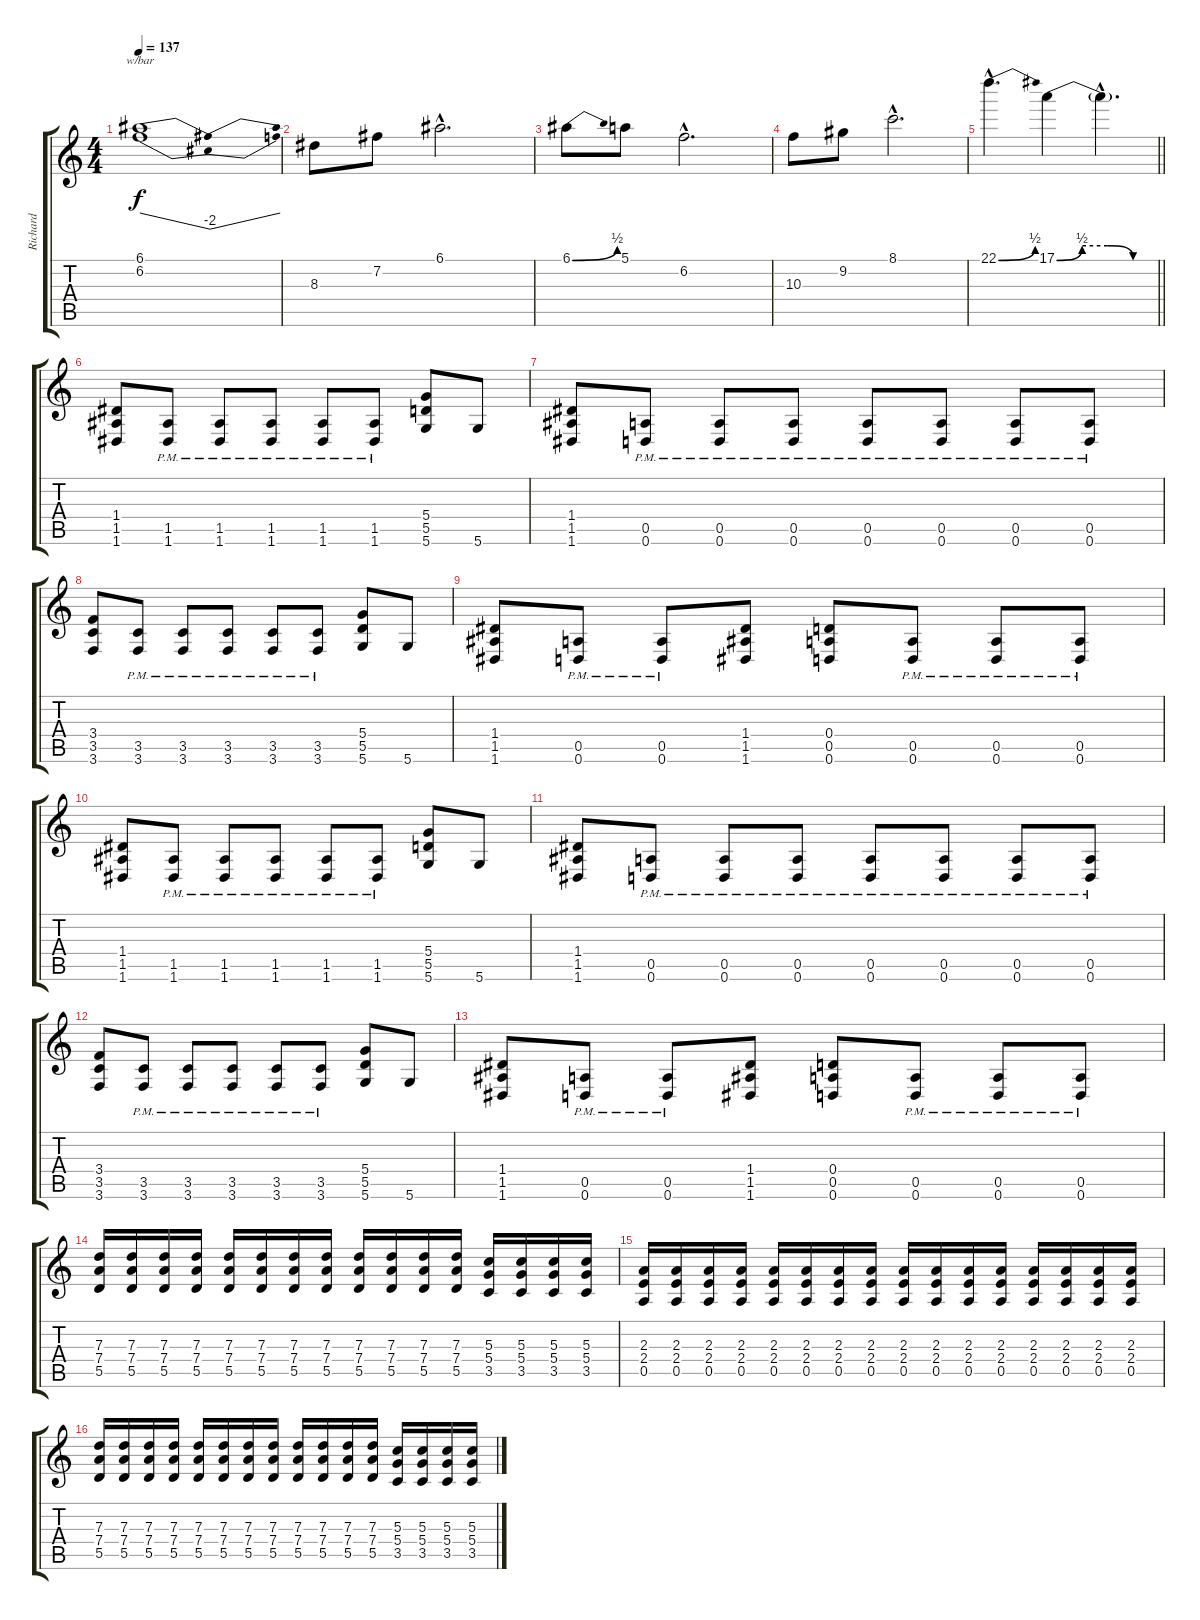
\track ("Richard" "Richard") {instrument distortionguitar}
\staff {score tabs}
\tuning (E4 B3 G3 D3 A2 D2) {hide}
\ts (4 4)
\tempo 137
\clef g2
\ks c
(6.1 6.2).1{tbe (dip default 0 0 30 -8 60 0) dy f} |
8.3.8 7.2.8 6.1{hac}.2{d} |
6.1{be (bend 0 0 60 2)}.8 5.1.8 6.2{hac}.2{d} |
10.3.8 9.2.8 8.1{hac}.2{d} |
\barLineRight lightlight
22.1{be (bend 0 0 60 2) hac}.4{d} 17.1{be (custom 0 0 15 2 30 2 45 0 60 0)}.4 17.1{hac t}.4{d} |
(1.4 1.5 1.6).8 (1.5{pm} 1.6{pm}).8 (1.5{pm} 1.6{pm}).8 (1.5{pm} 1.6{pm}).8 (1.5{pm} 1.6{pm}).8 (1.5{pm} 1.6{pm}).8 (5.4 5.5 5.6).8 5.6.8 |
(1.4 1.5 1.6).8 (0.5{pm} 0.6{pm}).8 (0.5{pm} 0.6{pm}).8 (0.5{pm} 0.6{pm}).8 (0.5{pm} 0.6{pm}).8 (0.5{pm} 0.6{pm}).8 (0.5{pm} 0.6{pm}).8 (0.5{pm} 0.6{pm}).8 |
(3.4 3.5 3.6).8 (3.5{pm} 3.6{pm}).8 (3.5{pm} 3.6{pm}).8 (3.5{pm} 3.6{pm}).8 (3.5{pm} 3.6{pm}).8 (3.5{pm} 3.6{pm}).8 (5.4 5.5 5.6).8 5.6.8 |
(1.4 1.5 1.6).8 (0.5{pm} 0.6{pm}).8 (0.5{pm} 0.6{pm}).8 (1.4 1.5 1.6).8 (0.4 0.5 0.6).8 (0.5{pm} 0.6{pm}).8 (0.5{pm} 0.6{pm}).8 (0.5{pm} 0.6{pm}).8 |
(1.4 1.5 1.6).8 (1.5{pm} 1.6{pm}).8 (1.5{pm} 1.6{pm}).8 (1.5{pm} 1.6{pm}).8 (1.5{pm} 1.6{pm}).8 (1.5{pm} 1.6{pm}).8 (5.4 5.5 5.6).8 5.6.8 |
(1.4 1.5 1.6).8 (0.5{pm} 0.6{pm}).8 (0.5{pm} 0.6{pm}).8 (0.5{pm} 0.6{pm}).8 (0.5{pm} 0.6{pm}).8 (0.5{pm} 0.6{pm}).8 (0.5{pm} 0.6{pm}).8 (0.5{pm} 0.6{pm}).8 |
(3.4 3.5 3.6).8 (3.5{pm} 3.6{pm}).8 (3.5{pm} 3.6{pm}).8 (3.5{pm} 3.6{pm}).8 (3.5{pm} 3.6{pm}).8 (3.5{pm} 3.6{pm}).8 (5.4 5.5 5.6).8 5.6.8 |
(1.4 1.5 1.6).8 (0.5{pm} 0.6{pm}).8 (0.5{pm} 0.6{pm}).8 (1.4 1.5 1.6).8 (0.4 0.5 0.6).8 (0.5{pm} 0.6{pm}).8 (0.5{pm} 0.6{pm}).8 (0.5{pm} 0.6{pm}).8 |
(7.3 7.4 5.5).16 (7.3 7.4 5.5).16 (7.3 7.4 5.5).16 (7.3 7.4 5.5).16 (7.3 7.4 5.5).16 (7.3 7.4 5.5).16 (7.3 7.4 5.5).16 (7.3 7.4 5.5).16 (7.3 7.4 5.5).16 (7.3 7.4 5.5).16 (7.3 7.4 5.5).16 (7.3 7.4 5.5).16 (5.3 5.4 3.5).16 (5.3 5.4 3.5).16 (5.3 5.4 3.5).16 (5.3 5.4 3.5).16 |
(2.3 2.4 0.5).16 (2.3 2.4 0.5).16 (2.3 2.4 0.5).16 (2.3 2.4 0.5).16 (2.3 2.4 0.5).16 (2.3 2.4 0.5).16 (2.3 2.4 0.5).16 (2.3 2.4 0.5).16 (2.3 2.4 0.5).16 (2.3 2.4 0.5).16 (2.3 2.4 0.5).16 (2.3 2.4 0.5).16 (2.3 2.4 0.5).16 (2.3 2.4 0.5).16 (2.3 2.4 0.5).16 (2.3 2.4 0.5).16 |
(7.3 7.4 5.5).16 (7.3 7.4 5.5).16 (7.3 7.4 5.5).16 (7.3 7.4 5.5).16 (7.3 7.4 5.5).16 (7.3 7.4 5.5).16 (7.3 7.4 5.5).16 (7.3 7.4 5.5).16 (7.3 7.4 5.5).16 (7.3 7.4 5.5).16 (7.3 7.4 5.5).16 (7.3 7.4 5.5).16 (5.3 5.4 3.5).16 (5.3 5.4 3.5).16 (5.3 5.4 3.5).16 (5.3 5.4 3.5).16
